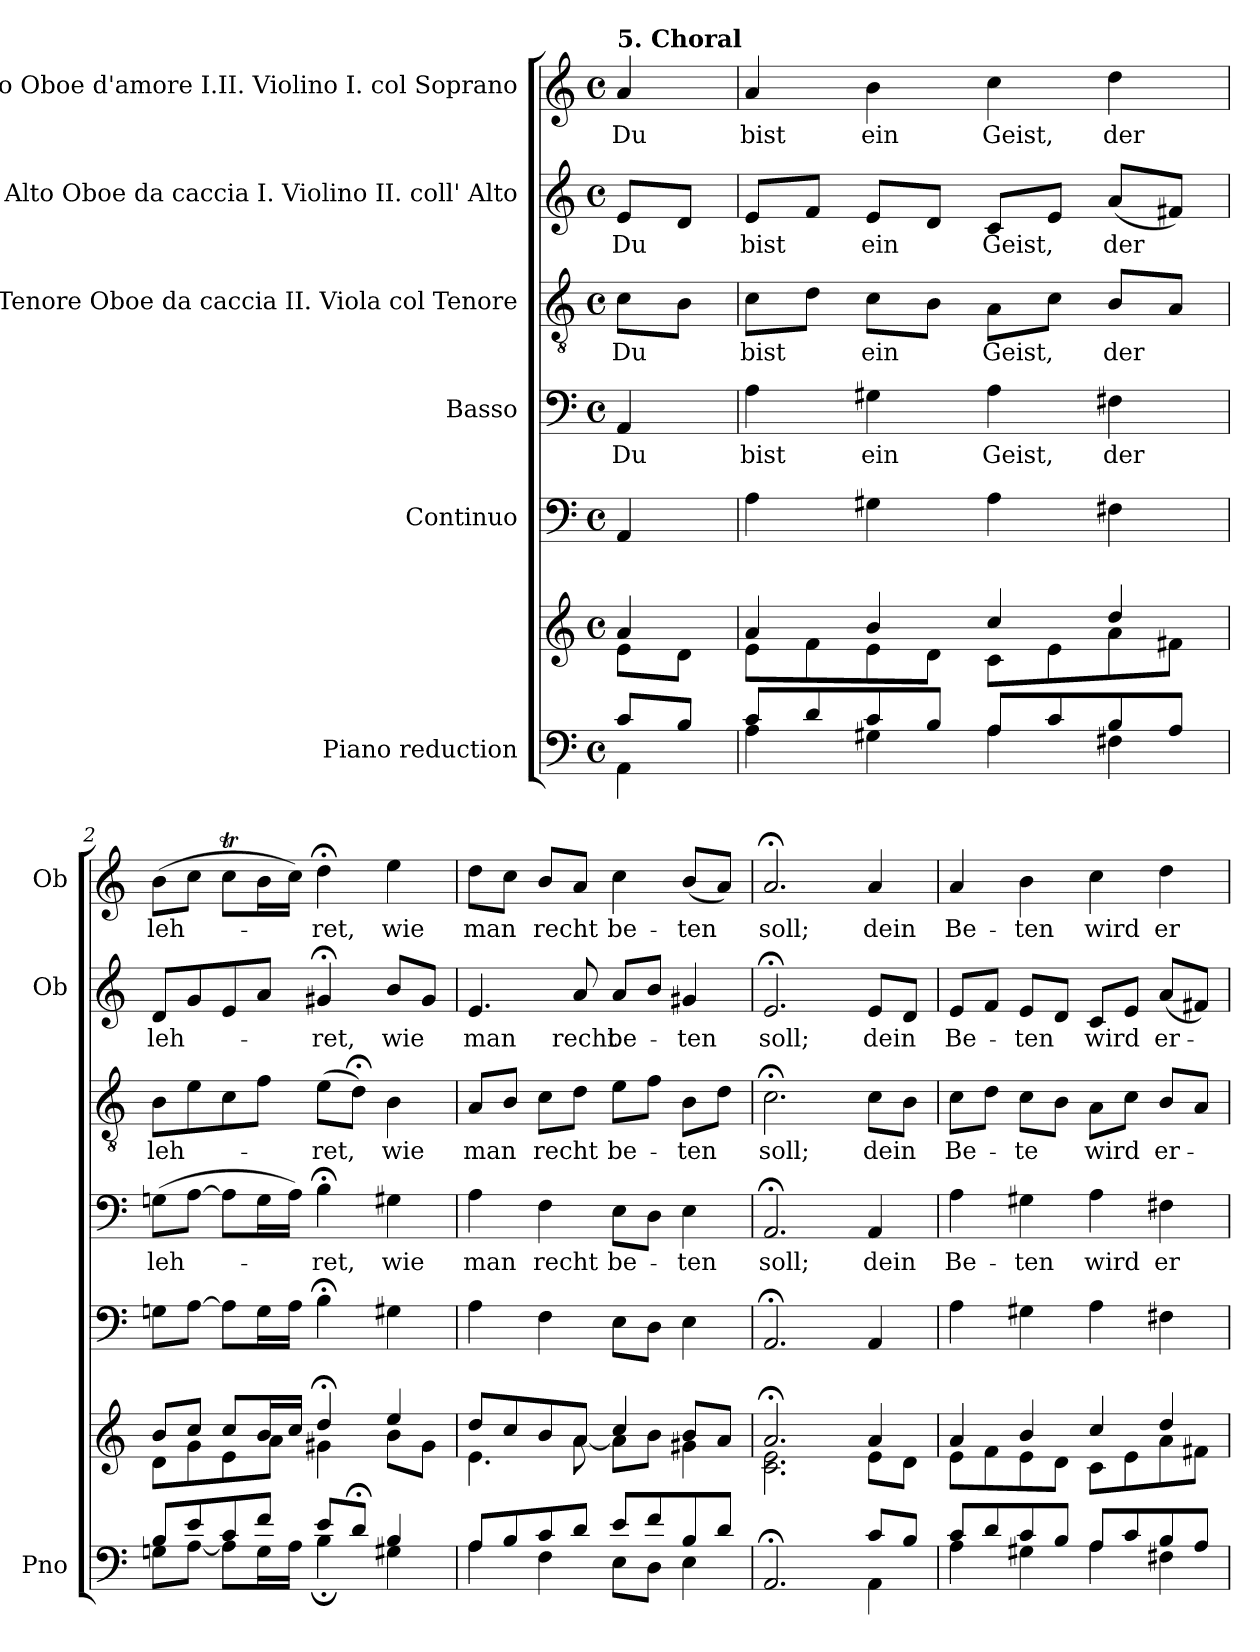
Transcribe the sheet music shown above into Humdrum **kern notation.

**kern	**kern	**kern	**kern	**text	**kern	**text	**kern	**text	**kern	**text
*part6	*part6	*part5	*part4	*part4	*part3	*part3	*part2	*part2	*part1	*part1
*staff7	*staff6	*staff5	*staff4	*staff4	*staff3	*staff3	*staff2	*staff2	*staff1	*staff1
*I"Piano reduction	*	*I"Continuo	*I"Basso	*	*I"Tenore Oboe da caccia II. Viola col Tenore	*	*I"Alto Oboe da caccia I. Violino II. coll' Alto	*	*I"Soprano Oboe d'amore I.II. Violino I. col Soprano	*
*I'Pno	*	*	*	*	*	*	*I'Ob	*	*I'Ob	*
*stria5	*stria5	*	*	*	*	*	*	*	*	*
*clefF4	*clefG2	*clefF4	*clefF4	*	*clefGv2	*	*clefG2	*	*clefG2	*
*k[]	*k[]	*k[]	*k[]	*	*k[]	*	*k[]	*	*k[]	*
*M4/4	*M4/4	*M4/4	*M4/4	*	*M4/4	*	*M4/4	*	*M4/4	*
*met(c)	*met(c)	*met(c)	*met(c)	*	*met(c)	*	*met(c)	*	*met(c)	*
=	=	=	=	=	=	=	=	=	=	=
*^	*^	*	*	*	*	*	*	*	*	*
!	!	!	!	!	!	!	!	!	!	!	!LO:TX:a:B:t=5. Choral	!
!	!	!	!	!	!	!LO:LY:b	!	!LO:LY:b	!	!LO:LY:b	!	!LO:LY:b
8c/L	4AA\	4a/	8e\L	4AA/	4AA/	Du	8c\L	Du	8e/L	Du	4a/	Du
8B/J	.	.	8d\J	.	.	.	8B\J	.	8d/J	.	.	.
=1	=1	=1	=1	=1	=1	=1	=1	=1	=1	=1	=1	=1
!	!	!	!	!	!	!LO:LY:b	!	!LO:LY:b	!	!LO:LY:b	!	!LO:LY:b
8c/L	4A\	4a/	8e\L	4A\	4A\	bist	8c\L	bist	8e/L	bist	4a/	bist
8d/	.	.	8f\	.	.	.	8d\J	.	8f/J	.	.	.
!	!	!	!	!	!	!LO:LY:b	!	!LO:LY:b	!	!LO:LY:b	!	!LO:LY:b
8c/	4G#X\	4b/	8e\	4G#X\	4G#X\	ein	8c\L	ein	8e/L	ein	4b\	ein
8B/J	.	.	8d\J	.	.	.	8B\J	.	8d/J	.	.	.
!	!	!	!	!	!	!LO:LY:b	!	!LO:LY:b	!	!LO:LY:b	!	!LO:LY:b
8A/L	4A\	4cc/	8c\L	4A\	4A\	Geist,	8A\L	Geist,	8c/L	Geist,	4cc\	Geist,
8c/	.	.	8e\	.	.	.	8c\J	.	8e/J	.	.	.
!	!	!	!	!	!	!LO:LY:b	!	!LO:LY:b	!	!LO:LY:b	!	!LO:LY:b
8B/	4F#X\	4dd/	8a\	4F#X\	4F#X\	der	8B/L	der	(8a/L	der	4dd\	der
8A/J	.	.	8f#X\J	.	.	.	8A/J	.	8f#X/J)	.	.	.
=2	=2	=2	=2	=2	=2	=2	=2	=2	=2	=2	=2	=2
!	!	!	!	!	!	!LO:LY:b	!	!LO:LY:b	!	!LO:LY:b	!	!LO:LY:b
8B/L	8Gn\L	8b/L	8d\L	8Gn\L	(8Gn\L	leh-	8B\L	leh-	8d/L	leh-	(8b\L	leh-
8e/	[8A\J	8cc/J	8g\	[8A\J	[8A\J	.	8e\	.	8g/	.	8cc\J	.
8c/	8A\L]	8cc/L	8e\	8A\L]	8A\L]	.	8c\	.	8e/	.	8ccT\L	.
8f/J	16G\L	16b/L	8a\J	16G\L	16G\L	.	8f\J	.	8a/J	.	16b\L	.
.	16A\JJ	16cc/JJ	.	16A\JJ	16A\JJ)	.	.	.	.	.	16cc\JJ)	.
!	!	!	!	!	!	!LO:LY:b	!	!LO:LY:b	!	!LO:LY:b	!	!LO:LY:b
8e/L	4B;\	4dd;</	4g#X\	4B;<\	4B;<\	-ret,	(8e\L	-ret,	4g#X;</	-ret,	4dd;<\	-ret,
8d;</J	.	.	.	.	.	.	8d;<\J)	.	.	.	.	.
!	!	!	!	!	!	!LO:LY:b	!	!LO:LY:b	!	!LO:LY:b	!	!LO:LY:b
4B/	4G#X\	4ee/	8b\L	4G#X\	4G#X\	wie	4B\	wie	8b/L	wie	4ee\	wie
.	.	.	8g#\J	.	.	.	.	.	8g#/J	.	.	.
=3	=3	=3	=3	=3	=3	=3	=3	=3	=3	=3	=3	=3
!	!	!	!	!	!	!LO:LY:b	!	!LO:LY:b	!	!LO:LY:b	!	!LO:LY:b
8A/L	4A\	8dd/L	4.e\	4A\	4A\	man	8A/L	man	4.e/	man	8dd\L	man
8B/	.	8cc/	.	.	.	.	8B/J	.	.	.	8cc\J	.
!	!	!	!	!	!	!LO:LY:b	!	!LO:LY:b	!	!	!	!LO:LY:b
8c/	4F\	8b/	.	4F\	4F\	recht	8c\L	recht	.	.	8b/L	recht
!	!	!	!	!	!	!	!	!	!	!LO:LY:b	!	!
8d/J	.	8a/J	[8a\	.	.	.	8d\J	.	8a/	recht	8a/J	.
!	!	!	!	!	!	!LO:LY:b	!	!LO:LY:b	!	!LO:LY:b	!	!LO:LY:b
8e/L	8E\L	4cc/	8a\L]	8E\L	8E\L	be-	8e\L	be-	8a/L	be-	4cc\	be-
8f/	8D\J	.	8b\J	8D\J	8D\J	.	8f\J	.	8b/J	.	.	.
!	!	!	!	!	!	!LO:LY:b	!	!LO:LY:b	!	!LO:LY:b	!	!LO:LY:b
8B/	4E\	8b/L	4g#X\	4E\	4E\	-ten	8B\L	-ten	4g#X/	-ten	(8b/L	-ten
8d/J	.	8a/J	.	.	.	.	8d\J	.	.	.	8a/J)	.
=4	=4	=4	=4	=4	=4	=4	=4	=4	=4	=4	=4	=4
!	!	!	!	!	!	!LO:LY:b	!	!LO:LY:b	!	!LO:LY:b	!	!LO:LY:b
2.AA;/	2.ryy	2.a;</	2.c\ 2.e\	2.AA;</	2.AA;</	soll;	2.c;<\	soll;	2.e;</	soll;	2.a;</	soll;
!	!	!	!	!	!	!LO:LY:b	!	!LO:LY:b	!	!LO:LY:b	!	!LO:LY:b
8c/L	4AA\	4a/	8e\L	4AA/	4AA/	dein	8c\L	dein	8e/L	dein	4a/	dein
8B/J	.	.	8d\J	.	.	.	8B\J	.	8d/J	.	.	.
=5	=5	=5	=5	=5	=5	=5	=5	=5	=5	=5	=5	=5
!	!	!	!	!	!	!LO:LY:b	!	!LO:LY:b	!	!LO:LY:b	!	!LO:LY:b
8c/L	4A\	4a/	8e\L	4A\	4A\	Be-	8c\L	Be-	8e/L	Be-	4a/	Be-
8d/	.	.	8f\	.	.	.	8d\J	.	8f/J	.	.	.
!	!	!	!	!	!	!LO:LY:b	!	!LO:LY:b	!	!LO:LY:b	!	!LO:LY:b
8c/	4G#X\	4b/	8e\	4G#X\	4G#X\	-ten	8c\L	-te	8e/L	-ten	4b\	-ten
8B/J	.	.	8d\J	.	.	.	8B\J	.	8d/J	.	.	.
!	!	!	!	!	!	!LO:LY:b	!	!LO:LY:b	!	!LO:LY:b	!	!LO:LY:b
8A/L	4A\	4cc/	8c\L	4A\	4A\	wird	8A\L	wird	8c/L	wird	4cc\	wird
8c/	.	.	8e\	.	.	.	8c\J	.	8e/J	.	.	.
!	!	!	!	!	!	!LO:LY:b	!	!LO:LY:b	!	!LO:LY:b	!	!LO:LY:b
8B/	4F#X\	4dd/	8a\	4F#X\	4F#X\	er-	8B/L	er-	(8a/L	er-	4dd\	er-
8A/J	.	.	8f#X\J	.	.	.	8A/J	.	8f#X/J)	.	.	.
*v	*v	*	*	*	*	*	*	*	*	*	*	*
*	*v	*v	*	*	*	*	*	*	*	*	*
=	=	=	=	=	=	=	=	=	=	=
*-	*-	*-	*-	*-	*-	*-	*-	*-	*-	*-
